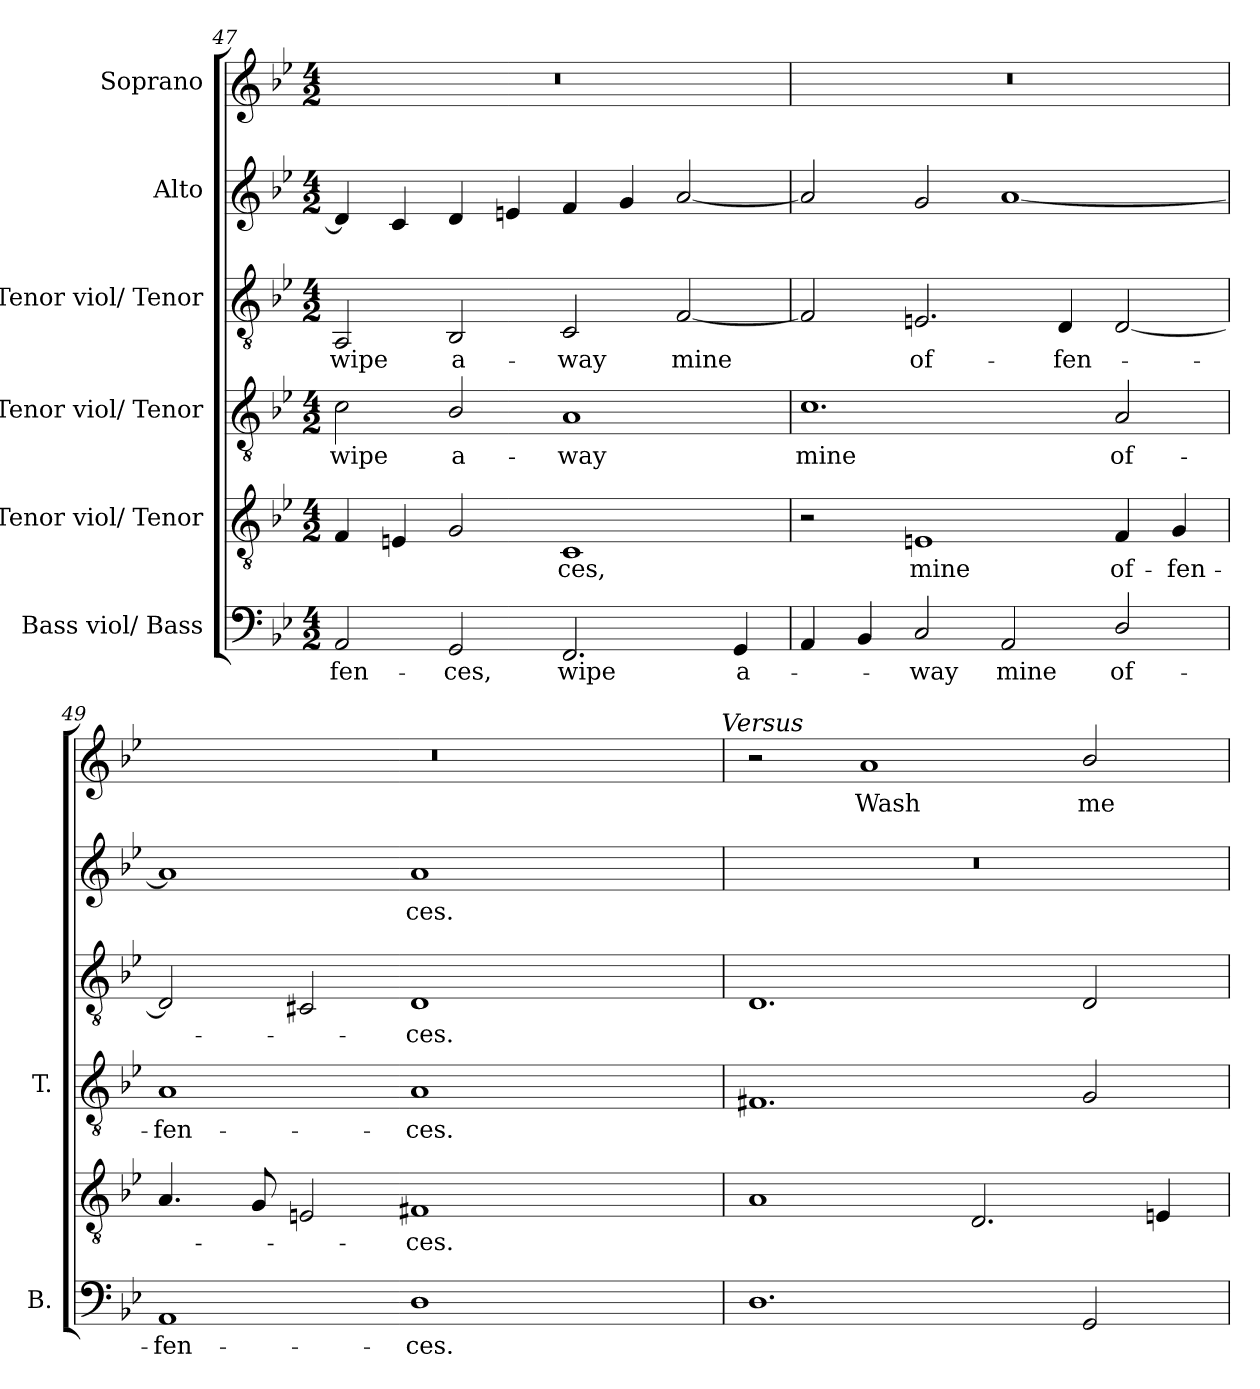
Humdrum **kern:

**kern	**text	**kern	**text	**kern	**text	**kern	**text	**kern	**text	**kern	**text
*part6	*part6	*part5	*part5	*part4	*part4	*part3	*part3	*part2	*part2	*part1	*part1
*staff6	*staff6	*staff5	*staff5	*staff4	*staff4	*staff3	*staff3	*staff2	*staff2	*staff1	*staff1
*I"Bass viol/ Bass	*	*I"Tenor viol/ Tenor	*	*I"Tenor viol/ Tenor	*	*I"Tenor viol/ Tenor	*	*I"Alto	*	*I"Soprano	*
*I'B.	*	*	*	*I'T.	*	*	*	*	*	*	*
!!LO:PB:g=z
*clefF4	*	*clefGv2	*	*clefGv2	*	*clefGv2	*	*clefG2	*	*clefG2	*
*	*	*ITrd7c12	*	*ITrd7c12	*	*	*	*	*	*	*
*k[b-e-]	*	*k[b-e-]	*	*k[b-e-]	*	*k[b-e-]	*	*k[b-e-]	*	*k[b-e-]	*
*B-:	*	*B-:	*	*B-:	*	*B-:	*	*B-:	*	*B-:	*
*M4/2	*	*M4/2	*	*M4/2	*	*M4/2	*	*M4/2	*	*M4/2	*
=47	=47	=47	=47	=47	=47	=47	=47	=47	=47	=47	=47
!	!LO:LY:b:color=#000000	!	!	!	!	!	!	!	!	!	!
!	!	!	!	!	!LO:LY:b:color=#000000	!	!	!	!	!	!
!	!	!	!	!	!	!	!LO:LY:b:color=#000000	!	!	!LO:N:vis=1	!
2AAi/	-fen-	4FFi/	.	2Ci\	wipe	2AAi/	wipe	4di/]	.	0r	.
.	.	4EEni/	.	.	.	.	.	4ci/	.	.	.
!	!LO:LY:b:color=#000000	!	!	!	!	!	!	!	!	!	!
!	!	!	!	!	!LO:LY:b:color=#000000	!	!	!	!	!	!
!	!	!	!	!	!	!	!LO:LY:b:color=#000000	!	!	!	!
2GGi/	-ces,	2GGi/	.	2BB-i/	a-	2BB-i/	a-	4di/	.	.	.
.	.	.	.	.	.	.	.	4eni/	.	.	.
!	!LO:LY:b:color=#000000	!	!	!	!	!	!	!	!	!	!
!	!	!	!LO:LY:b:color=#000000	!	!	!	!	!	!	!	!
!	!	!	!	!	!LO:LY:b:color=#000000	!	!	!	!	!	!
!	!	!	!	!	!	!	!LO:LY:b:color=#000000	!	!	!	!
2.FFi/	wipe	1CCi	-ces,	1AAi	-way	2Ci/	-way	4fi/	.	.	.
.	.	.	.	.	.	.	.	4gi/	.	.	.
!	!	!	!	!	!	!	!LO:LY:b:color=#000000	!	!	!	!
.	.	.	.	.	.	[2Fi/	mine	[2ai/	.	.	.
!	!LO:LY:b:color=#000000	!	!	!	!	!	!	!	!	!	!
4GGi/	a-	.	.	.	.	.	.	.	.	.	.
=48	=48	=48	=48	=48	=48	=48	=48	=48	=48	=48	=48
!	!	!	!	!	!LO:LY:b:color=#000000	!	!	!	!	!LO:N:vis=1	!
4AAi/	.	2r	.	1.Ci	mine	2Fi/]	.	2ai/]	.	0r	.
4BB-i/	.	.	.	.	.	.	.	.	.	.	.
!	!LO:LY:b:color=#000000	!	!	!	!	!	!	!	!	!	!
!	!	!	!LO:LY:b:color=#000000	!	!	!	!	!	!	!	!
!	!	!	!	!	!	!	!LO:LY:b:color=#000000	!	!	!	!
2Ci/	-way	1EEni	mine	.	.	2.Eni/	of-	2gi/	.	.	.
!	!LO:LY:b:color=#000000	!	!	!	!	!	!	!	!	!	!
2AAi/	mine	.	.	.	.	.	.	[1ai	.	.	.
!	!	!	!	!	!	!	!LO:LY:b:color=#000000	!	!	!	!
.	.	.	.	.	.	4Di/	-fen-	.	.	.	.
!	!LO:LY:b:color=#000000	!	!	!	!	!	!	!	!	!	!
!	!	!	!LO:LY:b:color=#000000	!	!	!	!	!	!	!	!
!	!	!	!	!	!LO:LY:b:color=#000000	!	!	!	!	!	!
2Di/	of-	4FFi/	of-	2AAi/	of-	[2Di/	.	.	.	.	.
!	!	!	!LO:LY:b:color=#000000	!	!	!	!	!	!	!	!
.	.	4GGi/	-fen-	.	.	.	.	.	.	.	.
=49	=49	=49	=49	=49	=49	=49	=49	=49	=49	=49	=49
!	!LO:LY:b:color=#000000	!	!	!	!	!	!	!	!	!	!
!	!	!	!	!	!LO:LY:b:color=#000000	!	!	!	!	!LO:N:vis=1	!
*	*	*	*	*	*	*	*	*	*	*^	*
1AAi	-fen-	4.AAi/	.	1AAi	-fen-	2Di/]	.	1ai]	.	0r	1ryy	.
.	.	8GGi/	.	.	.	.	.	.	.	.	.	.
.	.	2EEni/	.	.	.	2C#Xi/	.	.	.	.	.	.
!	!LO:LY:b:color=#000000	!	!	!	!	!	!	!	!	!	!	!
!	!	!	!LO:LY:b:color=#000000	!	!	!	!	!	!	!	!	!
!	!	!	!	!	!LO:LY:b:color=#000000	!	!	!	!	!	!	!
!	!	!	!	!	!	!	!LO:LY:b:color=#000000	!	!	!	!	!
!	!	!	!	!	!	!	!	!	!LO:LY:b:color=#000000	!	!	!
1Di	-ces.	1FF#Xi	-ces.	1AAi	-ces.	1Di	-ces.	1ai	-ces.	.	2ryy	.
.	.	.	.	.	.	.	.	.	.	.	4ryy	.
.	.	.	.	.	.	.	.	.	.	.	8ryy	.
.	.	.	.	.	.	.	.	.	.	.	16ryy	.
.	.	.	.	.	.	.	.	.	.	.	32ryy	.
.	.	.	.	.	.	.	.	.	.	.	64ryy	.
.	.	.	.	.	.	.	.	.	.	.	128...ryy	.
!	!	!	!	!	!	!	!	!	!	!	!LO:TX:a:i:t=Versus	!
.	.	.	.	.	.	.	.	.	.	.	1024ryy	.
=50	=50	=50	=50	=50	=50	=50	=50	=50	=50	=50	=50	=50
!	!	!	!	!	!	!	!	!LO:N:vis=1	!	!	!	!
*	*	*	*	*	*	*	*	*	*	*v	*v	*
1.Di	.	1AAi	.	1.FF#Xi	.	1.Di	.	0r	.	2r	.
!	!	!	!	!	!	!	!	!	!	!	!LO:LY:b:color=#000000
.	.	.	.	.	.	.	.	.	.	1ai	Wash
.	.	2.DDi/	.	.	.	.	.	.	.	.	.
!	!	!	!	!	!	!	!	!	!	!	!LO:LY:b:color=#000000
2GGi/	.	.	.	2GGi/	.	2Di/	.	.	.	2b-i/	me
.	.	4EEni/	.	.	.	.	.	.	.	.	.
=	=	=	=	=	=	=	=	=	=	=	=
*-	*-	*-	*-	*-	*-	*-	*-	*-	*-	*-	*-
